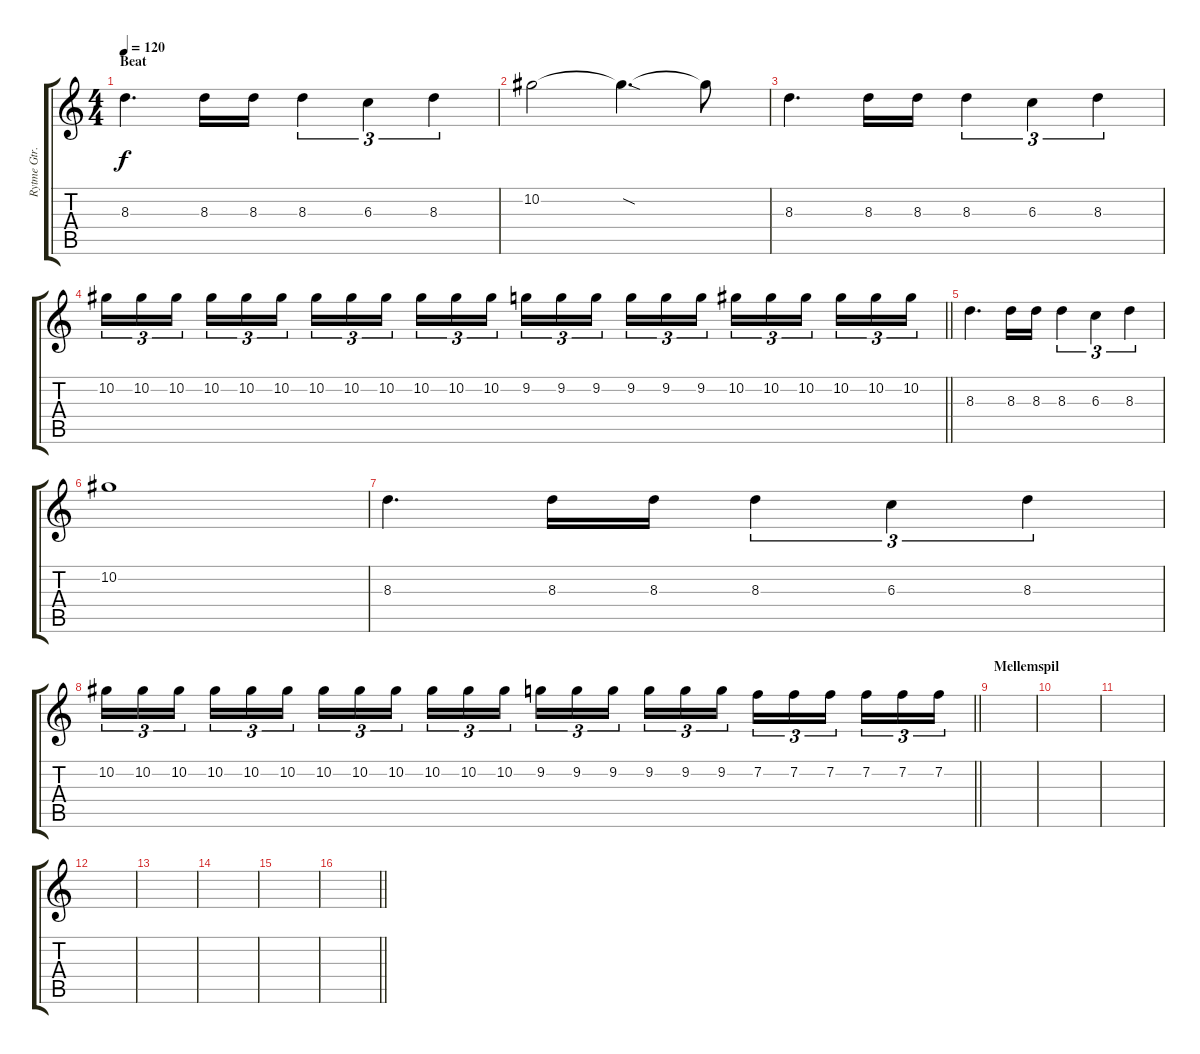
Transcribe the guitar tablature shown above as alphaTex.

\track ("Rytme Gtr. 2" "Rytme Gtr.") {instrument distortionguitar}
\staff {score tabs}
\tuning (Eb4 Bb3 Gb3 Db3 Ab2 Eb2) {hide}
\ts (4 4)
\section ("" "Beat")
\tempo 120
\clef g2
\ks c
8.3.4{d dy f} 8.3.16 8.3.16 8.3.4{tu (3 2)} 6.3.4{tu (3 2)} 8.3.4{tu (3 2)} |
10.2.2 10.2{sod t}.4{d} 10.2{t}.8 |
8.3.4{d} 8.3.16 8.3.16 8.3.4{tu (3 2)} 6.3.4{tu (3 2)} 8.3.4{tu (3 2)} |
\barLineRight lightlight
10.2.16{tu (3 2)} 10.2.16{tu (3 2)} 10.2.16{tu (3 2) beam splitsecondary} 10.2.16{tu (3 2)} 10.2.16{tu (3 2)} 10.2.16{tu (3 2)} 10.2.16{tu (3 2)} 10.2.16{tu (3 2)} 10.2.16{tu (3 2) beam splitsecondary} 10.2.16{tu (3 2)} 10.2.16{tu (3 2)} 10.2.16{tu (3 2)} 9.2.16{tu (3 2)} 9.2.16{tu (3 2)} 9.2.16{tu (3 2) beam splitsecondary} 9.2.16{tu (3 2)} 9.2.16{tu (3 2)} 9.2.16{tu (3 2)} 10.2.16{tu (3 2)} 10.2.16{tu (3 2)} 10.2.16{tu (3 2) beam splitsecondary} 10.2.16{tu (3 2)} 10.2.16{tu (3 2)} 10.2.16{tu (3 2)} |
8.3.4{d} 8.3.16 8.3.16 8.3.4{tu (3 2)} 6.3.4{tu (3 2)} 8.3.4{tu (3 2)} |
10.2.1 |
8.3.4{d} 8.3.16 8.3.16 8.3.4{tu (3 2)} 6.3.4{tu (3 2)} 8.3.4{tu (3 2)} |
\barLineRight lightlight
10.2.16{tu (3 2)} 10.2.16{tu (3 2)} 10.2.16{tu (3 2) beam splitsecondary} 10.2.16{tu (3 2)} 10.2.16{tu (3 2)} 10.2.16{tu (3 2)} 10.2.16{tu (3 2)} 10.2.16{tu (3 2)} 10.2.16{tu (3 2) beam splitsecondary} 10.2.16{tu (3 2)} 10.2.16{tu (3 2)} 10.2.16{tu (3 2)} 9.2.16{tu (3 2)} 9.2.16{tu (3 2)} 9.2.16{tu (3 2) beam splitsecondary} 9.2.16{tu (3 2)} 9.2.16{tu (3 2)} 9.2.16{tu (3 2)} 7.2.16{tu (3 2)} 7.2.16{tu (3 2)} 7.2.16{tu (3 2) beam splitsecondary} 7.2.16{tu (3 2)} 7.2.16{tu (3 2)} 7.2.16{tu (3 2)} |
\section ("" "Mellemspil")
|
|
|
|
|
|
|
\barLineRight lightlight
